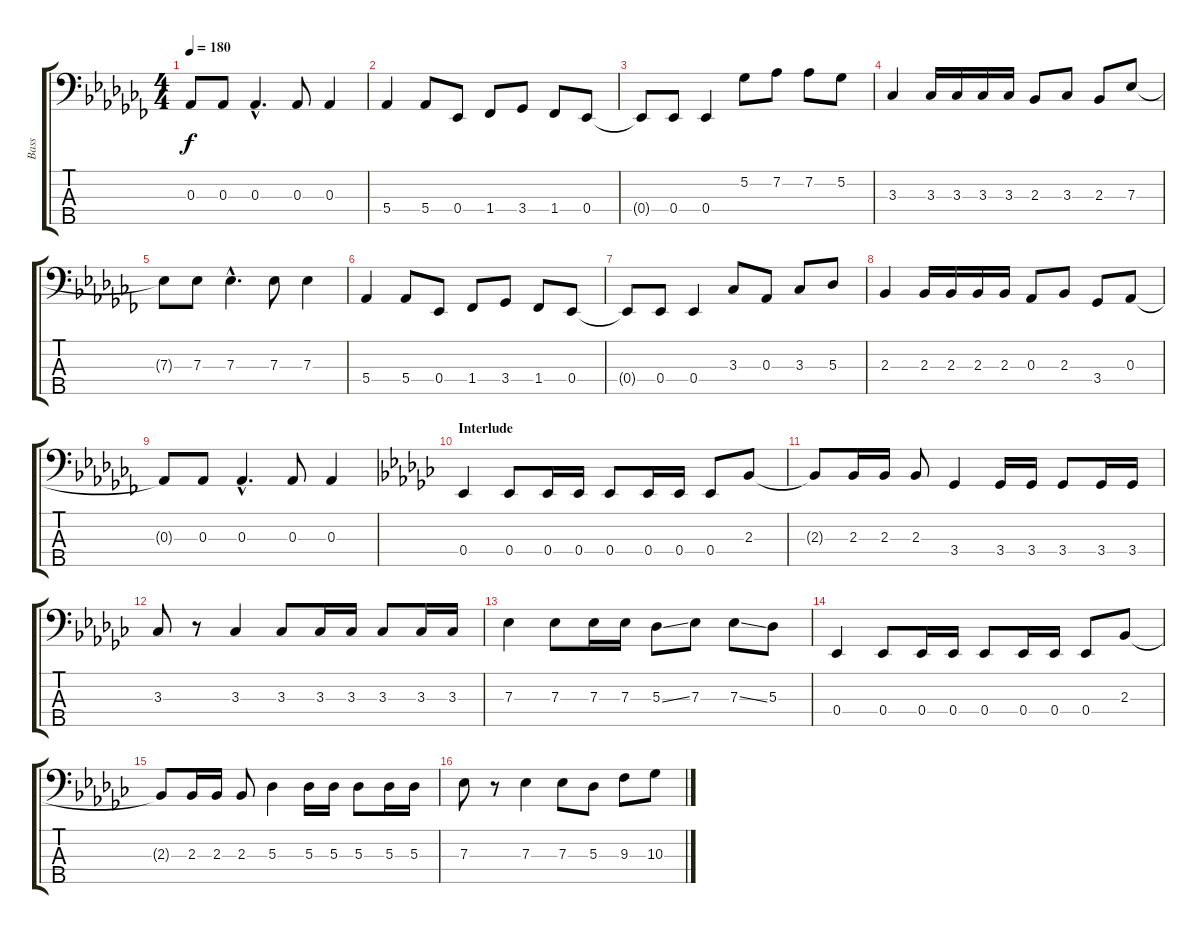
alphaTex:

\track ("Bass" "Bass") {instrument electricbassfinger}
\staff {score tabs}
\tuning (Gb2 Db2 Ab1 Eb1 Bb0) {hide}
\ts (4 4)
\tempo 180
\clef f4
\ks abminor
0.3{t}.8{dy f} 0.3.8 0.3{hac}.4{d} 0.3.8 0.3.4 |
5.4.4 5.4.8 0.4.8 1.4.8 3.4.8 1.4.8 0.4.8 |
0.4{t}.8 0.4.8 0.4.4 5.2.8 7.2.8 7.2.8 5.2.8 |
3.3.4 3.3.16 3.3.16 3.3.16 3.3.16 2.3.8 3.3.8 2.3.8 7.3.8 |
7.3{t}.8 7.3.8 7.3{hac}.4{d} 7.3.8 7.3.4 |
5.4.4 5.4.8 0.4.8 1.4.8 3.4.8 1.4.8 0.4.8 |
0.4{t}.8 0.4.8 0.4.4 3.3.8 0.3.8 3.3.8 5.3.8 |
2.3.4 2.3.16 2.3.16 2.3.16 2.3.16 0.3.8 2.3.8 3.4.8 0.3.8 |
0.3{t}.8 0.3.8 0.3{hac}.4{d} 0.3.8 0.3.4 |
\section ("" "Interlude")
\ks ebminor
0.4.4 0.4.8 0.4.16 0.4.16 0.4.8 0.4.16 0.4.16 0.4.8 2.3.8 |
2.3{t}.8 2.3.16 2.3.16 2.3.8 3.4.4 3.4.16 3.4.16 3.4.8 3.4.16 3.4.16 |
3.3.8 r.8 3.3.4 3.3.8 3.3.16 3.3.16 3.3.8 3.3.16 3.3.16 |
7.3.4 7.3.8 7.3.16 7.3.16 5.3{ss}.8 7.3.8 7.3{ss}.8 5.3.8 |
0.4.4 0.4.8 0.4.16 0.4.16 0.4.8 0.4.16 0.4.16 0.4.8 2.3.8 |
2.3{t}.8 2.3.16 2.3.16 2.3.8 5.3.4 5.3.16 5.3.16 5.3.8 5.3.16 5.3.16 |
7.3.8 r.8 7.3.4 7.3.8 5.3.8 9.3.8 10.3.8
